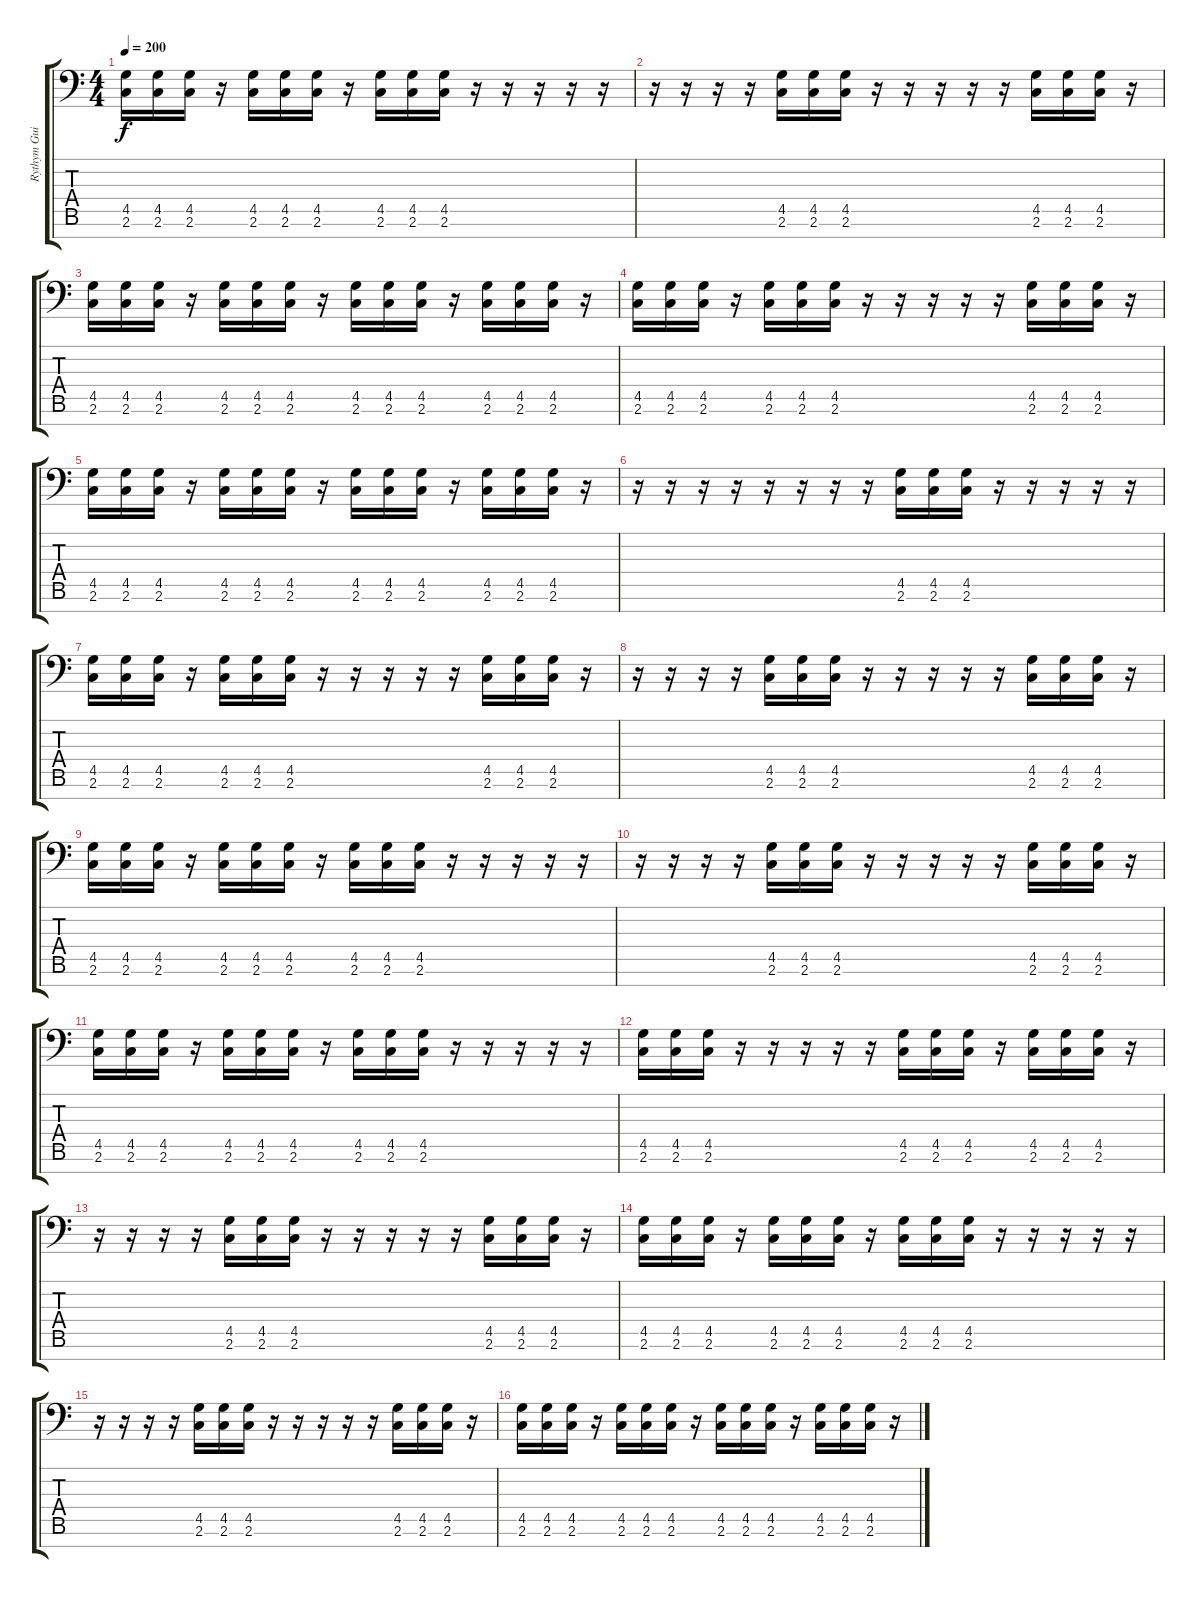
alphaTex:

\track ("Rythym Guitar 1 (Tuned To F)" "Rythym Gui") {instrument distortionguitar}
\staff {score tabs}
\tuning (Bb3 Gb3 Db3 Ab2 Eb2 Bb1 F1) {hide}
\ts (4 4)
\tempo 200
\clef f4
\ks c
(4.5 2.6).16{dy f} (4.5 2.6).16 (4.5 2.6).16 r.16 (4.5 2.6).16 (4.5 2.6).16 (4.5 2.6).16 r.16 (4.5 2.6).16 (4.5 2.6).16 (4.5 2.6).16 r.16 r.16 r.16 r.16 r.16 |
r.16 r.16 r.16 r.16 (4.5 2.6).16 (4.5 2.6).16 (4.5 2.6).16 r.16 r.16 r.16 r.16 r.16 (4.5 2.6).16 (4.5 2.6).16 (4.5 2.6).16 r.16 |
(4.5 2.6).16 (4.5 2.6).16 (4.5 2.6).16 r.16 (4.5 2.6).16 (4.5 2.6).16 (4.5 2.6).16 r.16 (4.5 2.6).16 (4.5 2.6).16 (4.5 2.6).16 r.16 (4.5 2.6).16 (4.5 2.6).16 (4.5 2.6).16 r.16 |
(4.5 2.6).16 (4.5 2.6).16 (4.5 2.6).16 r.16 (4.5 2.6).16 (4.5 2.6).16 (4.5 2.6).16 r.16 r.16 r.16 r.16 r.16 (4.5 2.6).16 (4.5 2.6).16 (4.5 2.6).16 r.16 |
(4.5 2.6).16 (4.5 2.6).16 (4.5 2.6).16 r.16 (4.5 2.6).16 (4.5 2.6).16 (4.5 2.6).16 r.16 (4.5 2.6).16 (4.5 2.6).16 (4.5 2.6).16 r.16 (4.5 2.6).16 (4.5 2.6).16 (4.5 2.6).16 r.16 |
r.16 r.16 r.16 r.16 r.16 r.16 r.16 r.16 (4.5 2.6).16 (4.5 2.6).16 (4.5 2.6).16 r.16 r.16 r.16 r.16 r.16 |
(4.5 2.6).16 (4.5 2.6).16 (4.5 2.6).16 r.16 (4.5 2.6).16 (4.5 2.6).16 (4.5 2.6).16 r.16 r.16 r.16 r.16 r.16 (4.5 2.6).16 (4.5 2.6).16 (4.5 2.6).16 r.16 |
r.16 r.16 r.16 r.16 (4.5 2.6).16 (4.5 2.6).16 (4.5 2.6).16 r.16 r.16 r.16 r.16 r.16 (4.5 2.6).16 (4.5 2.6).16 (4.5 2.6).16 r.16 |
(4.5 2.6).16 (4.5 2.6).16 (4.5 2.6).16 r.16 (4.5 2.6).16 (4.5 2.6).16 (4.5 2.6).16 r.16 (4.5 2.6).16 (4.5 2.6).16 (4.5 2.6).16 r.16 r.16 r.16 r.16 r.16 |
r.16 r.16 r.16 r.16 (4.5 2.6).16 (4.5 2.6).16 (4.5 2.6).16 r.16 r.16 r.16 r.16 r.16 (4.5 2.6).16 (4.5 2.6).16 (4.5 2.6).16 r.16 |
(4.5 2.6).16 (4.5 2.6).16 (4.5 2.6).16 r.16 (4.5 2.6).16 (4.5 2.6).16 (4.5 2.6).16 r.16 (4.5 2.6).16 (4.5 2.6).16 (4.5 2.6).16 r.16 r.16 r.16 r.16 r.16 |
(4.5 2.6).16 (4.5 2.6).16 (4.5 2.6).16 r.16 r.16 r.16 r.16 r.16 (4.5 2.6).16 (4.5 2.6).16 (4.5 2.6).16 r.16 (4.5 2.6).16 (4.5 2.6).16 (4.5 2.6).16 r.16 |
r.16 r.16 r.16 r.16 (4.5 2.6).16 (4.5 2.6).16 (4.5 2.6).16 r.16 r.16 r.16 r.16 r.16 (4.5 2.6).16 (4.5 2.6).16 (4.5 2.6).16 r.16 |
(4.5 2.6).16 (4.5 2.6).16 (4.5 2.6).16 r.16 (4.5 2.6).16 (4.5 2.6).16 (4.5 2.6).16 r.16 (4.5 2.6).16 (4.5 2.6).16 (4.5 2.6).16 r.16 r.16 r.16 r.16 r.16 |
r.16 r.16 r.16 r.16 (4.5 2.6).16 (4.5 2.6).16 (4.5 2.6).16 r.16 r.16 r.16 r.16 r.16 (4.5 2.6).16 (4.5 2.6).16 (4.5 2.6).16 r.16 |
(4.5 2.6).16 (4.5 2.6).16 (4.5 2.6).16 r.16 (4.5 2.6).16 (4.5 2.6).16 (4.5 2.6).16 r.16 (4.5 2.6).16 (4.5 2.6).16 (4.5 2.6).16 r.16 (4.5 2.6).16 (4.5 2.6).16 (4.5 2.6).16 r.16
